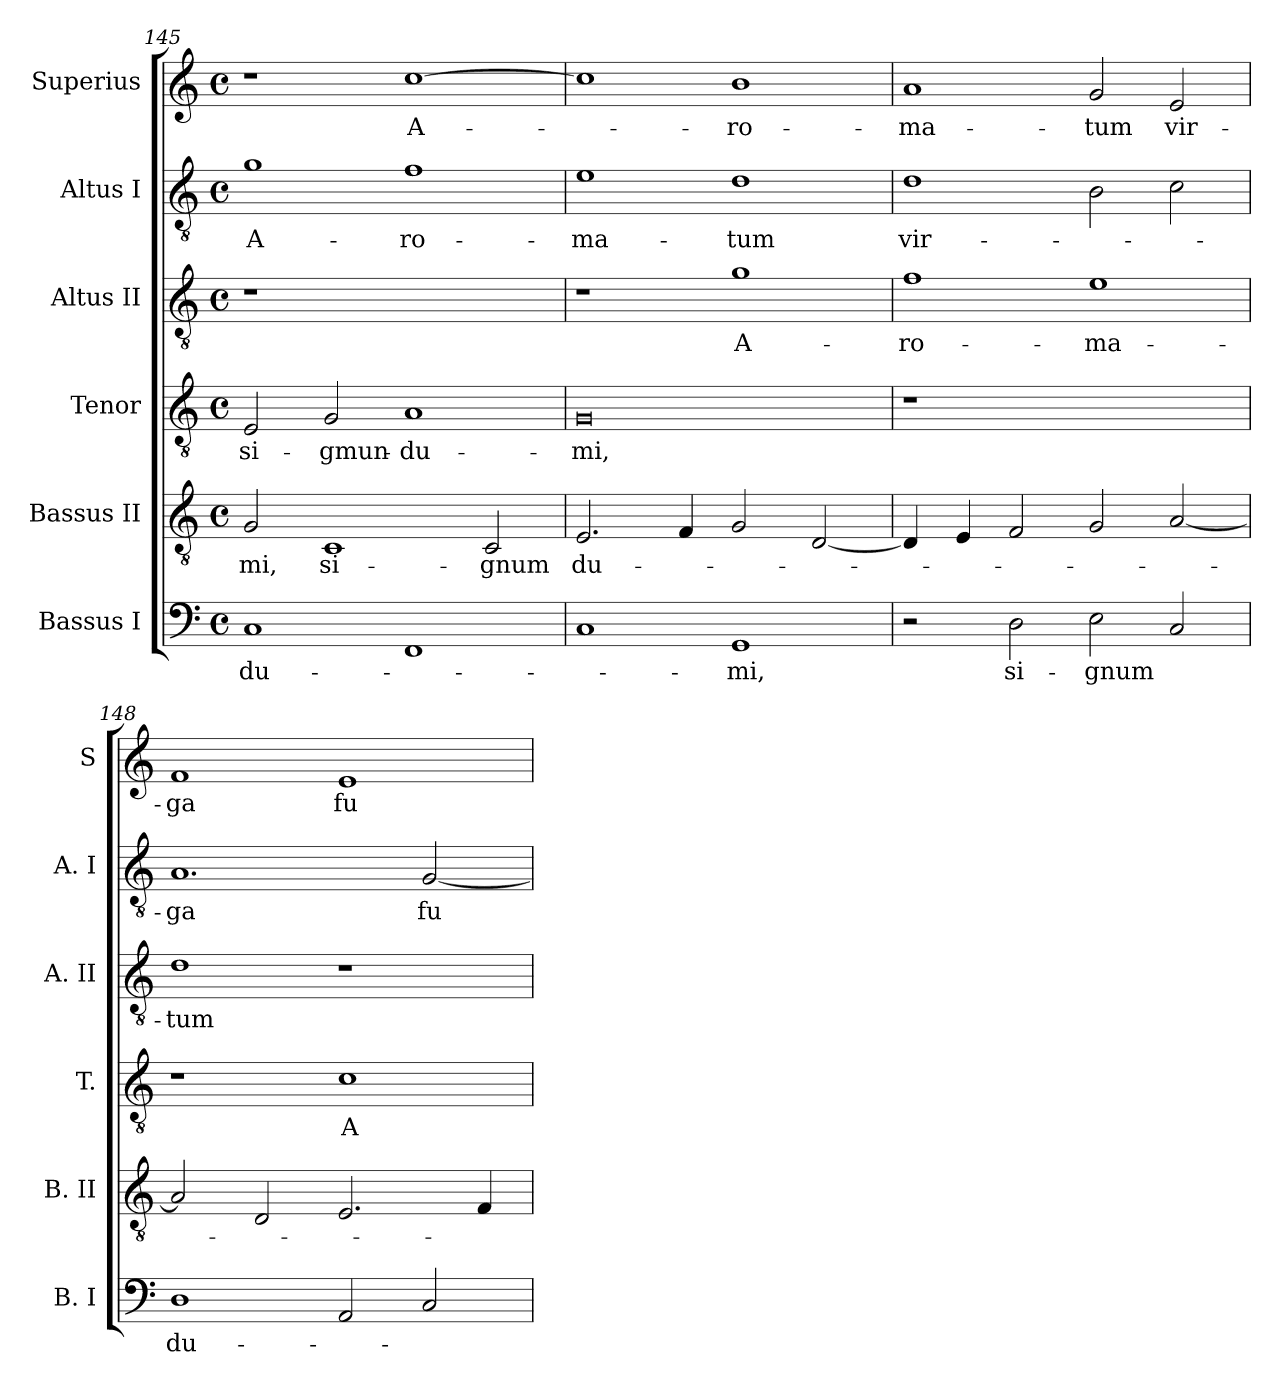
**kern	**text	**kern	**text	**kern	**text	**kern	**text	**kern	**text	**kern	**text
*part6	*part6	*part5	*part5	*part4	*part4	*part3	*part3	*part2	*part2	*part1	*part1
*staff6	*staff6	*staff5	*staff5	*staff4	*staff4	*staff3	*staff3	*staff2	*staff2	*staff1	*staff1
*I"Bassus I	*	*I"Bassus II	*	*I"Tenor	*	*I"Altus II	*	*I"Altus I	*	*I"Superius	*
*I'B. I	*	*I'B. II	*	*I'T.	*	*I'A. II	*	*I'A. I	*	*I'S	*
*clefF4	*	*clefGv2	*	*clefGv2	*	*clefGv2	*	*clefGv2	*	*clefG2	*
*	*	*ITrd7c12	*	*ITrd7c12	*	*ITrd7c12	*	*ITrd7c12	*	*	*
*k[]	*	*k[]	*	*k[]	*	*k[]	*	*k[]	*	*k[]	*
*C:	*	*C:	*	*C:	*	*C:	*	*C:	*	*C:	*
*M4/4	*	*M4/4	*	*M4/4	*	*M4/4	*	*M4/4	*	*M4/4	*
*met(c)	*	*met(c)	*	*met(c)	*	*met(c)	*	*met(c)	*	*met(c)	*
=145	=145	=145	=145	=145	=145	=145	=145	=145	=145	=145	=145
!	!LO:LY:b:color=#000000	!	!	!	!	!	!	!	!	!	!
!	!	!	!LO:LY:b:color=#000000	!	!	!	!	!	!	!	!
!	!	!	!	!	!LO:LY:b:color=#000000	!LO:N:vis=1	!	!	!	!	!
!	!	!	!	!	!	!	!	!	!LO:LY:b:color=#000000	!	!
1Ci	du-	2GGi/	-mi,	2EEi/	si-	1r	.	1Gi	A-	1r	.
!	!	!	!LO:LY:b:color=#000000	!	!	!	!	!	!	!	!
!	!	!	!	!	!LO:LY:b:color=#000000	!	!	!	!	!	!
.	.	1CCi	si-	2GGi/	-gmun-	.	.	.	.	.	.
!	!	!	!	!	!LO:LY:b:color=#000000	!	!	!	!	!	!
!	!	!	!	!	!	!	!	!	!LO:LY:b:color=#000000	!	!
!	!	!	!	!	!	!	!	!	!	!	!LO:LY:b:color=#000000
1FFi	.	.	.	1AAi	-du-	1ryy	.	1Fi	-ro-	[>1cci	A-
!	!	!	!LO:LY:b:color=#000000	!	!	!	!	!	!	!	!
.	.	2CCi/	-gnum	.	.	.	.	.	.	.	.
=146	=146	=146	=146	=146	=146	=146	=146	=146	=146	=146	=146
!	!	!	!LO:LY:b:color=#000000	!	!	!	!	!	!	!	!
!	!	!	!	!	!LO:LY:b:color=#000000	!	!	!	!	!	!
!	!	!	!	!	!	!	!	!	!LO:LY:b:color=#000000	!	!
1Ci	.	2.EEi/	du-	0GGi	-mi,	1r	.	1Ei	-ma-	1cci]	.
.	.	4FFi/	.	.	.	.	.	.	.	.	.
!	!LO:LY:b:color=#000000	!	!	!	!	!	!	!	!	!	!
!	!	!	!	!	!	!	!LO:LY:b:color=#000000	!	!	!	!
!	!	!	!	!	!	!	!	!	!LO:LY:b:color=#000000	!	!
!	!	!	!	!	!	!	!	!	!	!	!LO:LY:b:color=#000000
1GGi	-mi,	2GGi/	.	.	.	1Gi	A-	1Di	-tum	1bi	-ro-
.	.	[<2DDi/	.	.	.	.	.	.	.	.	.
!!LO:PB:g=z
=147	=147	=147	=147	=147	=147	=147	=147	=147	=147	=147	=147
!	!	!	!	!LO:N:vis=1	!	!	!	!	!	!	!
!	!	!	!	!	!	!	!LO:LY:b:color=#000000	!	!	!	!
!	!	!	!	!	!	!	!	!	!LO:LY:b:color=#000000	!	!
!	!	!	!	!	!	!	!	!	!	!	!LO:LY:b:color=#000000
2r	.	4DDi/]	.	1r	.	1Fi	-ro-	1Di	vir-	1ai	-ma-
.	.	4EEi/	.	.	.	.	.	.	.	.	.
!	!LO:LY:b:color=#000000	!	!	!	!	!	!	!	!	!	!
2Di\	si-	2FFi/	.	.	.	.	.	.	.	.	.
!	!LO:LY:b:color=#000000	!	!	!	!	!	!	!	!	!	!
!	!	!	!	!	!	!	!LO:LY:b:color=#000000	!	!	!	!
!	!	!	!	!	!	!	!	!	!	!	!LO:LY:b:color=#000000
2Ei\	-gnum	2GGi/	.	1ryy	.	1Ei	-ma-	2BBi\	.	2gi/	-tum
!	!	!	!	!	!	!	!	!	!	!	!LO:LY:b:color=#000000
2Ci/	.	[<2AAi/	.	.	.	.	.	2Ci\	.	2ei/	vir-
=148	=148	=148	=148	=148	=148	=148	=148	=148	=148	=148	=148
!	!LO:LY:b:color=#000000	!	!	!	!	!	!	!	!	!	!
!	!	!	!	!	!	!	!LO:LY:b:color=#000000	!	!	!	!
!	!	!	!	!	!	!	!	!	!LO:LY:b:color=#000000	!	!
!	!	!	!	!	!	!	!	!	!	!	!LO:LY:b:color=#000000
1Di	du-	2AAi/]	.	1r	.	1Di	-tum	1.AAi	-ga	1fi	-ga
.	.	2DDi/	.	.	.	.	.	.	.	.	.
!	!	!	!	!	!LO:LY:b:color=#000000	!	!	!	!	!	!
!	!	!	!	!	!	!	!	!	!	!	!LO:LY:b:color=#000000
2AAi/	.	2.EEi/	.	1Ci	A-	1r	.	.	.	1ei	fu-
!	!	!	!	!	!	!	!	!	!LO:LY:b:color=#000000	!	!
2Ci/	.	.	.	.	.	.	.	[<2GGi/	fu-	.	.
.	.	4FFi/	.	.	.	.	.	.	.	.	.
=	=	=	=	=	=	=	=	=	=	=	=
*-	*-	*-	*-	*-	*-	*-	*-	*-	*-	*-	*-
